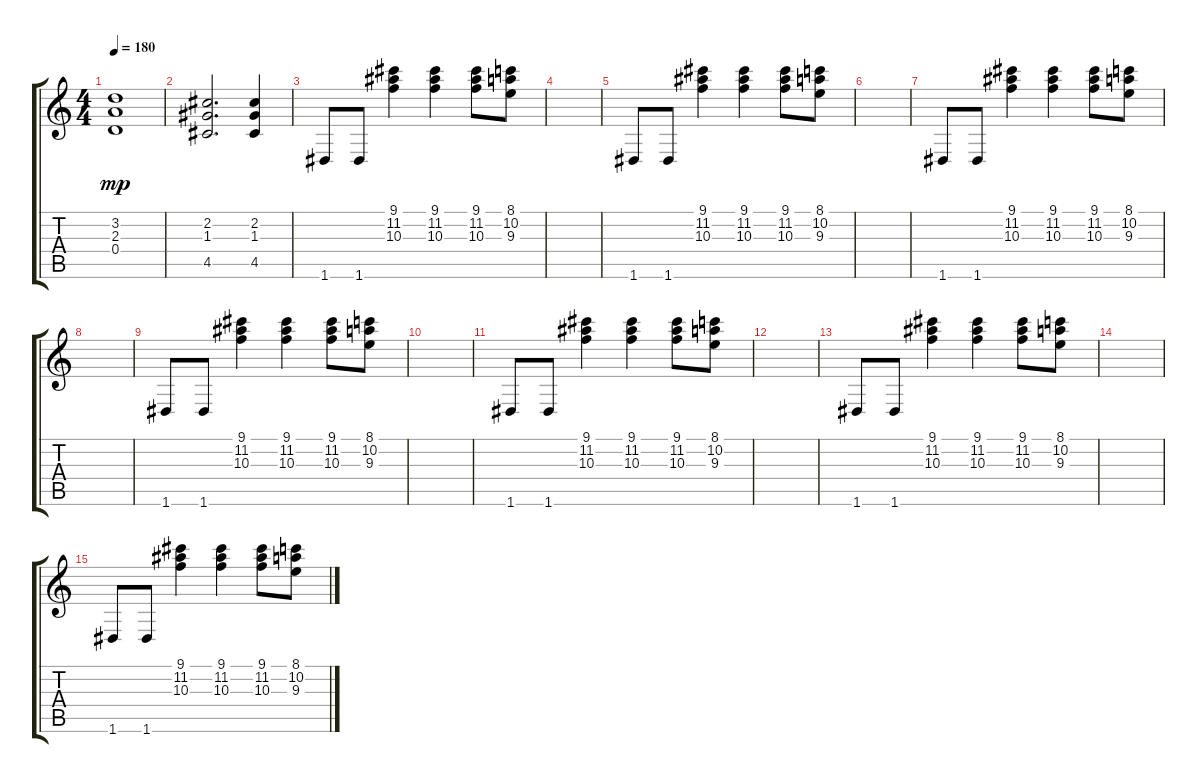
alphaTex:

\track "" {instrument distortionguitar}
\staff {score tabs}
\tuning (E4 B3 G3 D3 A2 D2) {hide}
\ts (4 4)
\tempo 180
\clef g2
\ks c
(3.2 2.3 0.4).1{dy mp} |
(2.2 1.3 4.5).2{d} (2.2 1.3 4.5).4 |
1.6.8 1.6.8 (9.1 11.2 10.3).4 (9.1 11.2 10.3).4 (9.1 11.2 10.3).8 (8.1 10.2 9.3).8 |
|
1.6.8 1.6.8 (9.1 11.2 10.3).4 (9.1 11.2 10.3).4 (9.1 11.2 10.3).8 (8.1 10.2 9.3).8 |
|
1.6.8 1.6.8 (9.1 11.2 10.3).4 (9.1 11.2 10.3).4 (9.1 11.2 10.3).8 (8.1 10.2 9.3).8 |
|
1.6.8 1.6.8 (9.1 11.2 10.3).4 (9.1 11.2 10.3).4 (9.1 11.2 10.3).8 (8.1 10.2 9.3).8 |
|
1.6.8 1.6.8 (9.1 11.2 10.3).4 (9.1 11.2 10.3).4 (9.1 11.2 10.3).8 (8.1 10.2 9.3).8 |
|
1.6.8 1.6.8 (9.1 11.2 10.3).4 (9.1 11.2 10.3).4 (9.1 11.2 10.3).8 (8.1 10.2 9.3).8 |
|
1.6.8 1.6.8 (9.1 11.2 10.3).4 (9.1 11.2 10.3).4 (9.1 11.2 10.3).8 (8.1 10.2 9.3).8
